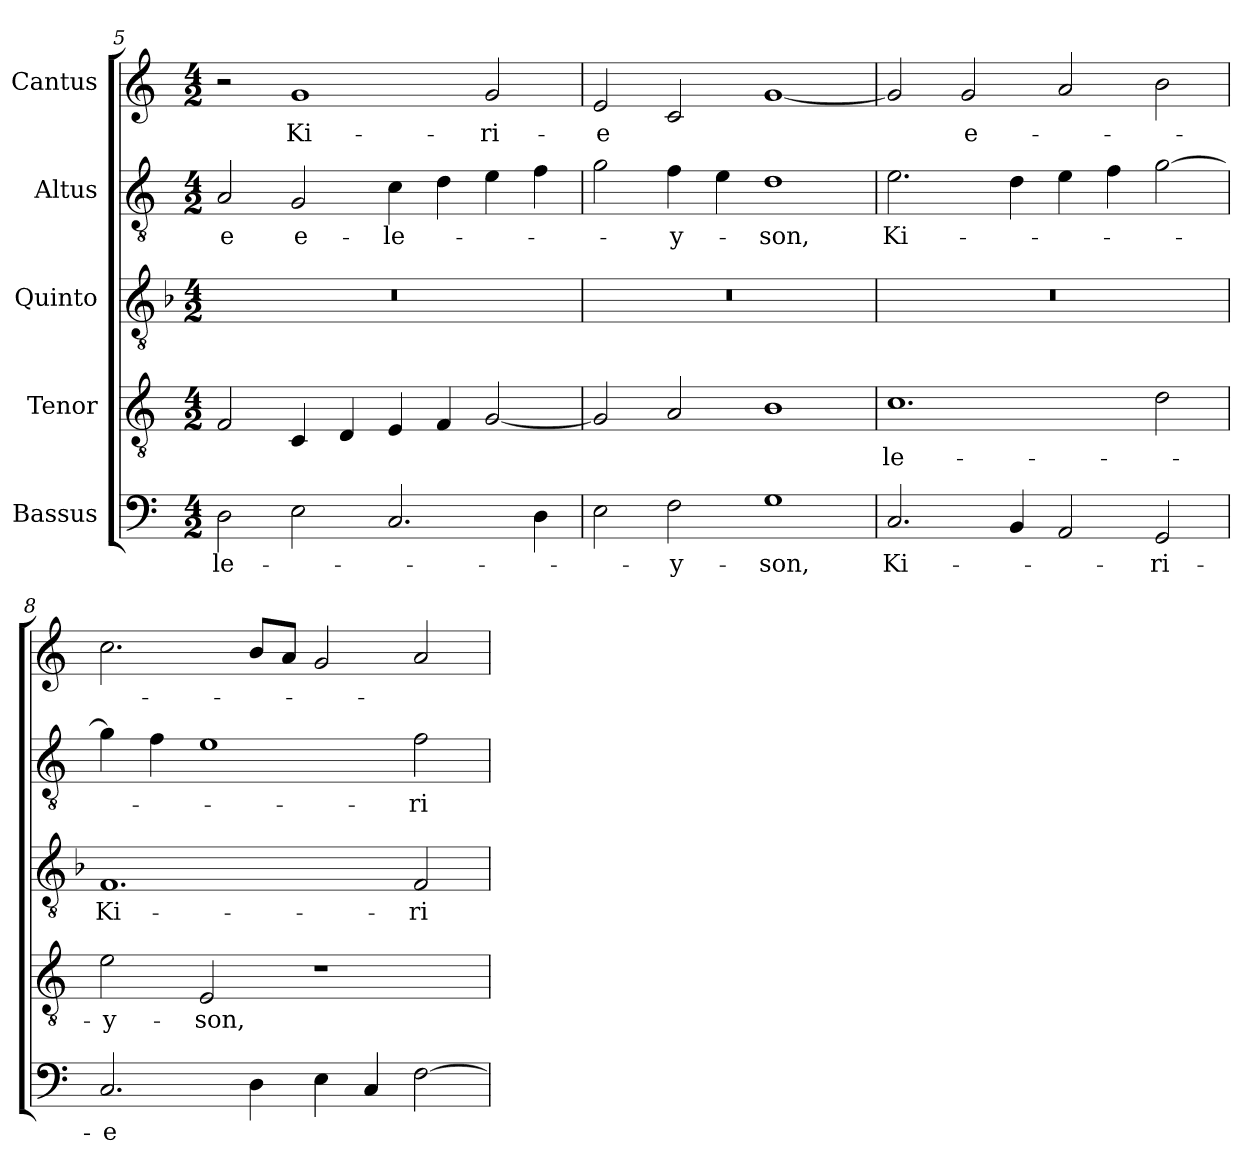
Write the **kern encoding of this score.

**kern	**text	**kern	**text	**kern	**text	**kern	**text	**kern	**text
*part5	*part5	*part4	*part4	*part3	*part3	*part2	*part2	*part1	*part1
*staff5	*staff5	*staff4	*staff4	*staff3	*staff3	*staff2	*staff2	*staff1	*staff1
*I"Bassus	*	*I"Tenor	*	*I"Quinto	*	*I"Altus	*	*I"Cantus	*
*clefF4	*	*clefGv2	*	*clefGv2	*	*clefGv2	*	*clefG2	*
*	*	*	*	*ITrd-4c-7	*	*	*	*	*
*k[]	*	*k[]	*	*k[]	*	*k[]	*	*k[]	*
*C:	*	*C:	*	*C:	*	*C:	*	*C:	*
*M4/2	*	*M4/2	*	*M4/2	*	*M4/2	*	*M4/2	*
=5	=5	=5	=5	=5	=5	=5	=5	=5	=5
!	!LO:LY:b:color=#000000	!	!	!LO:N:vis=1	!	!	!	!	!
!	!	!	!	!	!	!	!LO:LY:b:color=#000000	!	!
2Di\	-le-	2Fi/	.	0r	.	2Ai/	-e	2r	.
!	!	!	!	!	!	!	!LO:LY:b:color=#000000	!	!
!	!	!	!	!	!	!	!	!	!LO:LY:b:color=#000000
2Ei\	.	4Ci/	.	.	.	2Gi/	e-	1gi	Ki-
.	.	4Di/	.	.	.	.	.	.	.
!	!	!	!	!	!	!	!LO:LY:b:color=#000000	!	!
2.Ci/	.	4Ei/	.	.	.	4ci\	-le-	.	.
.	.	4Fi/	.	.	.	4di\	.	.	.
!	!	!	!	!	!	!	!	!	!LO:LY:b:color=#000000
.	.	[<2Gi/	.	.	.	4ei\	.	2gi/	-ri-
4Di\	.	.	.	.	.	4fi\	.	.	.
!!LO:LB:g=z
=6	=6	=6	=6	=6	=6	=6	=6	=6	=6
!	!	!	!	!LO:N:vis=1	!	!	!	!	!
!	!	!	!	!	!	!	!	!	!LO:LY:b:color=#000000
2Ei\	.	2Gi/]	.	0r	.	2gi\	.	2ei/	-e
!	!LO:LY:b:color=#000000	!	!	!	!	!	!	!	!
!	!	!	!	!	!	!	!LO:LY:b:color=#000000	!	!
2Fi\	-y-	2Ai/	.	.	.	4fi\	-y-	2ci/	.
.	.	.	.	.	.	4ei\	.	.	.
!	!LO:LY:b:color=#000000	!	!	!	!	!	!	!	!
!	!	!	!	!	!	!	!LO:LY:b:color=#000000	!	!
1Gi	-son,	1Bi	.	.	.	1di	-son,	[<1gi	.
=7	=7	=7	=7	=7	=7	=7	=7	=7	=7
!	!LO:LY:b:color=#000000	!	!	!	!	!	!	!	!
!	!	!	!LO:LY:b:color=#000000	!LO:N:vis=1	!	!	!	!	!
!	!	!	!	!	!	!	!LO:LY:b:color=#000000	!	!
2.Ci/	Ki-	1.ci	-le-	0r	.	2.ei\	Ki-	2gi/]	.
!	!	!	!	!	!	!	!	!	!LO:LY:b:color=#000000
.	.	.	.	.	.	.	.	2gi/	e-
4BBi/	.	.	.	.	.	4di\	.	.	.
2AAi/	.	.	.	.	.	4ei\	.	2ai/	.
.	.	.	.	.	.	4fi\	.	.	.
!	!LO:LY:b:color=#000000	!	!	!	!	!	!	!	!
2GGi/	-ri-	2di\	.	.	.	[>2gi\	.	2bi\	.
=8	=8	=8	=8	=8	=8	=8	=8	=8	=8
!	!LO:LY:b:color=#000000	!	!	!	!	!	!	!	!
!	!	!	!LO:LY:b:color=#000000	!	!	!	!	!	!
!	!	!	!	!	!LO:LY:b:color=#000000	!	!	!	!
2.Ci/	-e	2ei\	-y-	1.ci	Ki-	4gi\]	.	2.cci\	.
.	.	.	.	.	.	4fi\	.	.	.
!	!	!	!LO:LY:b:color=#000000	!	!	!	!	!	!
.	.	2Ei/	-son,	.	.	1ei	.	.	.
4Di\	.	.	.	.	.	.	.	8bi/L	.
.	.	.	.	.	.	.	.	8ai/J	.
4Ei\	.	1r	.	.	.	.	.	2gi/	.
4Ci/	.	.	.	.	.	.	.	.	.
!	!	!	!	!	!LO:LY:b:color=#000000	!	!	!	!
!	!	!	!	!	!	!	!LO:LY:b:color=#000000	!	!
[>2Fi\	.	.	.	2ci/	-ri-	2fi\	-ri-	2ai/	.
=	=	=	=	=	=	=	=	=	=
*-	*-	*-	*-	*-	*-	*-	*-	*-	*-
